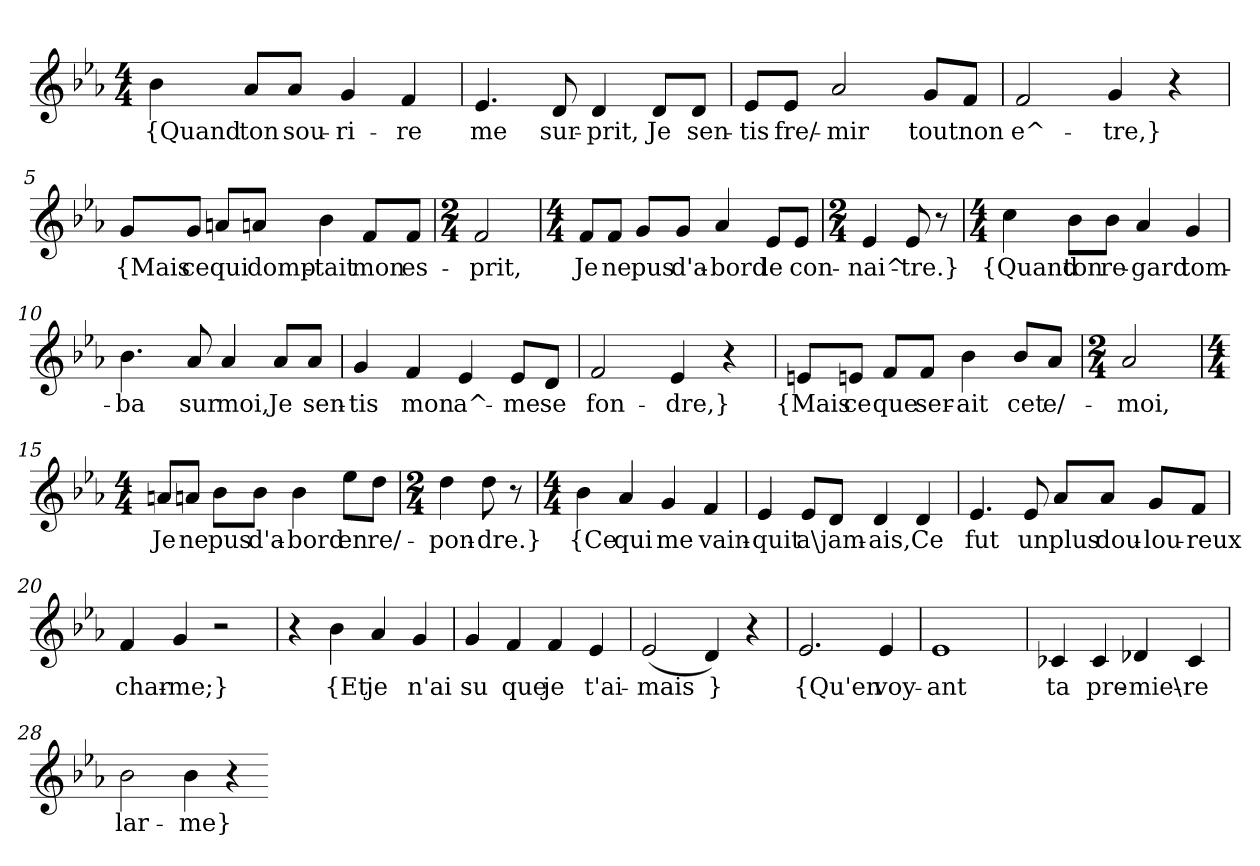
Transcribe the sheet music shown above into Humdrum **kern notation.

**kern	**text
*part1	*part1
*staff1	*staff1
*clefG2	*
*k[b-e-a-]	*
*M4/4	*
=1	=1
4b-	{Quand
8a-/L	ton
8a-/J	sou-
4g	-ri-
4f	-re
=2	=2
4.e-	me
8d	sur-
4d	-prit,
8d/L	Je
8d/J	sen-
=3	=3
8e-/L	-tis
8e-/J	fre/-
2a-	-mir
8g/L	tout
8f/J	non
=4	=4
2f	e^-
4g	-tre,}
4r	.
=5	=5
8g/L	{Mais
8g/J	ce
8an/L	qui
8an/J	domp-
4b-	-tait
8f/L	mon
8f/J	es-
=6	=6
*M2/4	*
2f	-prit,
=7	=7
*M4/4	*
8f/L	Je
8f/J	ne
8g/L	pus
8g/J	d'a-
4a-	-bord
8e-/L	le
8e-/J	con-
=8	=8
*M2/4	*
4e-	-nai^-
8e-	-tre.}
8r	.
=9	=9
*M4/4	*
4cc	{Quand
8b-\L	ton
8b-\J	re-
4a-	-gard
4g	tom-
=10	=10
4.b-	-ba
8a-	sur
4a-	moi,
8a-/L	Je
8a-/J	sen-
=11	=11
4g	-tis
4f	mon
4e-	a^-
8e-/L	-me
8d/J	se
=12	=12
2f	fon-
4e-	-dre,}
4r	.
=13	=13
8en/L	{Mais
8en/J	ce
8f/L	que
8f/J	ser-
4b-	-ait
8b-/L	cet
8a-/J	e/-
=14	=14
*M2/4	*
2a-	-moi,
=15	=15
*M4/4	*
8an/L	Je
8an/J	ne
8b-\L	pus
8b-\J	d'a-
4b-	-bord
8ee-\L	en
8dd\J	re/-
=16	=16
*M2/4	*
4dd	-pon-
8dd	-dre.}
8r	.
=17	=17
*M4/4	*
4b-	{Ce
4a-	qui
4g	me
4f	vain-
=18	=18
4e-	-quit
8e-/L	a\
8d/J	jam-
4d	-ais,
4d	Ce
=19	=19
4.e-	fut
8e-	un
8a-/L	plus
8a-/J	dou-
8g/L	-lou-
8f/J	-reux
=20	=20
4f	char-
4g	-me;}
2r	.
=22	=22
4r	.
4b-	{Et
4a-	je
4g	n'ai
=23	=23
4g	su
4f	que
4f	je
4e-	t'ai-
=24	=24
(2e-	-mais
4d)	}
4r	.
=25	=25
2.e-	{Qu'en
4e-	voy-
=26	=26
1e-	-ant
=27	=27
4c-X	ta
4c-	pre-
4d-X	-mie\-
4c-	-re
=28	=28
2b-	lar-
4b-	-me}
4r	.
=-	=-
*-	*-
